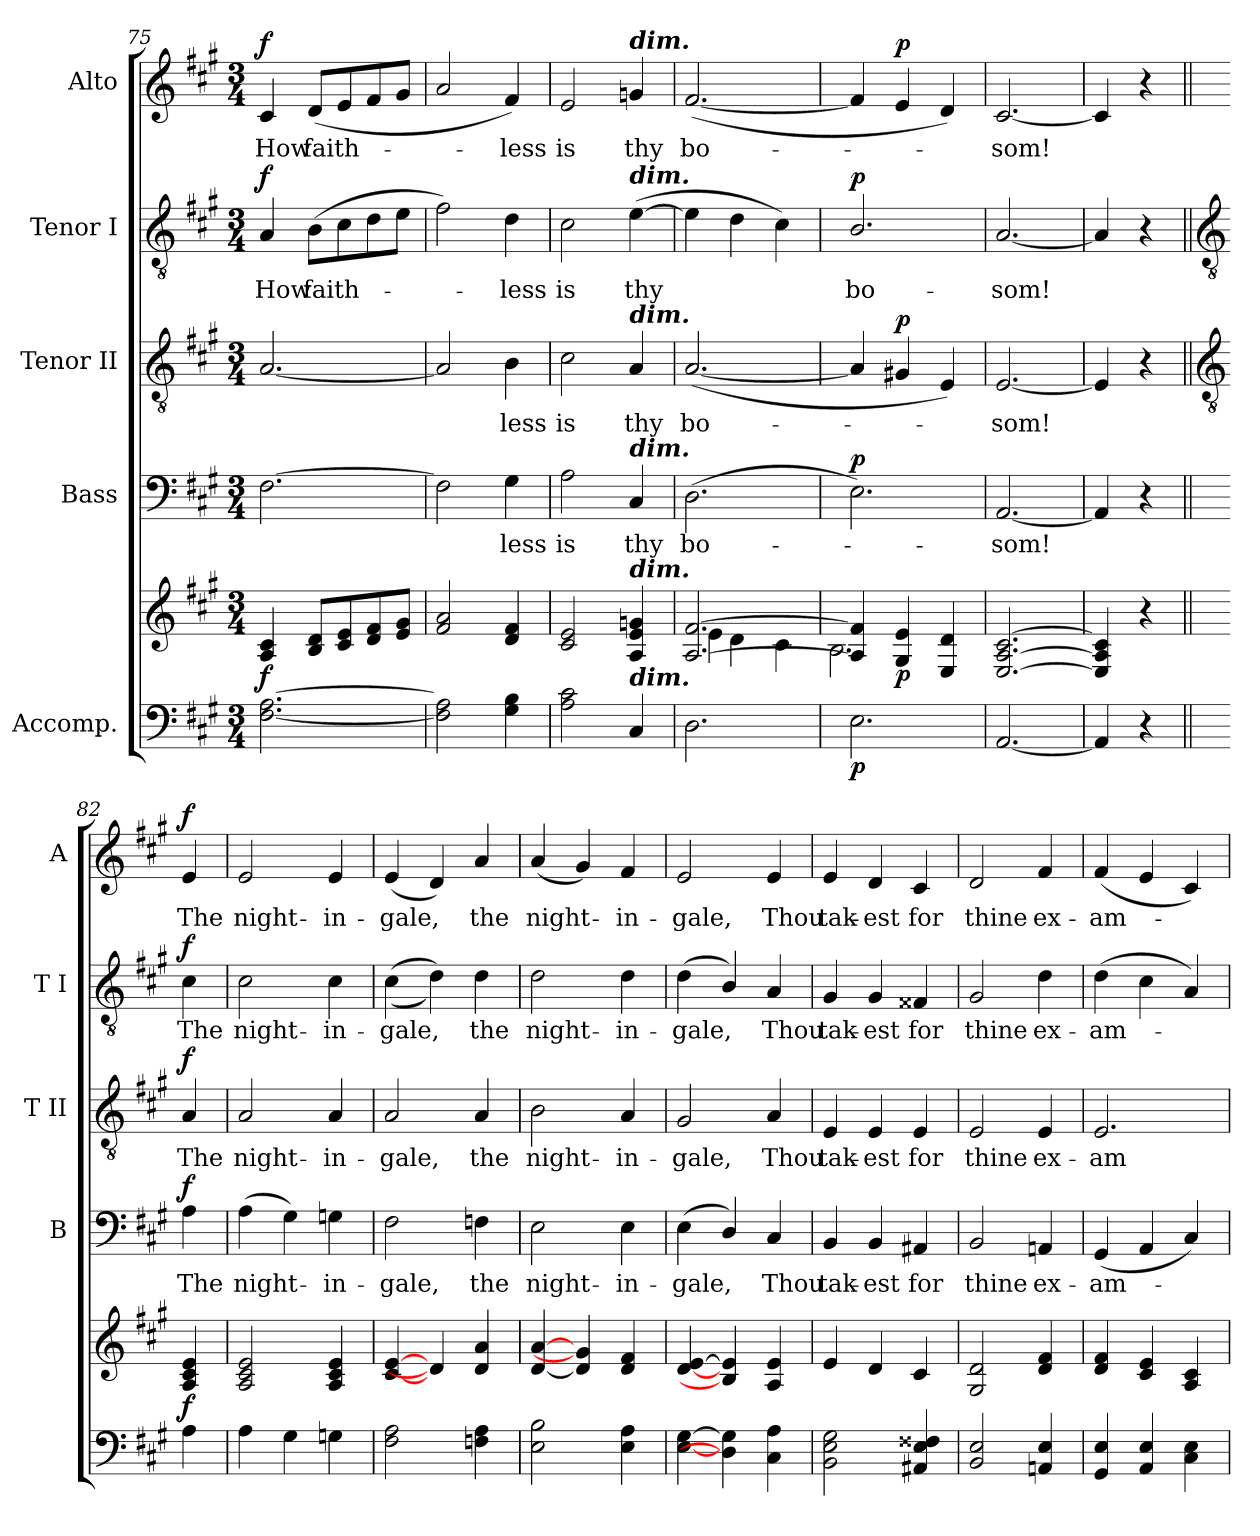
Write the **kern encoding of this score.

**kern	**kern	**dynam	**kern	**text	**dynam	**kern	**text	**dynam	**kern	**text	**dynam	**kern	**text	**dynam
*part5	*part5	*part5	*part4	*part4	*part4	*part3	*part3	*part3	*part2	*part2	*part2	*part1	*part1	*part1
*staff6	*staff5	*staff5/6	*staff4	*staff4	*staff4	*staff3	*staff3	*staff3	*staff2	*staff2	*staff2	*staff1	*staff1	*staff1
*I"Accomp.	*	*	*I"Bass	*	*	*I"Tenor II	*	*	*I"Tenor I	*	*	*I"Alto	*	*
*	*	*	*I'B	*	*	*I'T II	*	*	*I'T I	*	*	*I'A	*	*
!!LO:LB:g=z
*clefF4	*clefG2	*	*clefF4	*	*	*clefGv2	*	*	*clefGv2	*	*	*clefG2	*	*
*k[f#c#g#]	*k[f#c#g#]	*	*k[f#c#g#]	*	*	*k[f#c#g#]	*	*	*k[f#c#g#]	*	*	*k[f#c#g#]	*	*
*A:	*A:	*	*A:	*	*	*A:	*	*	*A:	*	*	*A:	*	*
*M3/4	*M3/4	*	*M3/4	*	*	*M3/4	*	*	*M3/4	*	*	*M3/4	*	*
=75	=75	=75	=75	=75	=75	=75	=75	=75	=75	=75	=75	=75	=75	=75
*	*^	*	*	*	*	*	*	*	*	*	*	*	*	*
!	!	!LO:N:vis=1	!LO:DY:b	!	!	!	!	!	!	!	!LO:LY:b	!LO:DY:b	!	!LO:LY:b	!LO:DY:b
[2.F# [2.A	4A 4c#	2.ryy	f	[2.F#	.	.	[2.A	.	.	4A	How	f	4c#	How	f
!	!	!	!	!	!	!	!	!	!	!	!LO:LY:b	!	!	!LO:LY:b	!
.	8B 8dL	.	.	.	.	.	.	.	.	(>8BL	faith-	.	(<8dL	faith-	.
.	8c# 8e	.	.	.	.	.	.	.	.	8c#	.	.	8e	.	.
.	8d 8f#	.	.	.	.	.	.	.	.	8d	.	.	8f#	.	.
.	8e 8g#J	.	.	.	.	.	.	.	.	8eJ	.	.	8g#J	.	.
=76	=76	=76	=76	=76	=76	=76	=76	=76	=76	=76	=76	=76	=76	=76	=76
!	!	!LO:N:vis=1	!	!	!	!	!	!	!	!	!	!	!	!	!
2F#] 2A]	2f# 2a	2.ryy	.	2F#]	.	.	2A]	.	.	2f#)	.	.	2a	.	.
!	!	!	!	!	!LO:LY:b	!	!	!LO:LY:b	!	!	!LO:LY:b	!	!	!LO:LY:b	!
4G# 4B	4d 4f#	.	.	4G#	less	.	4B	less	.	4d	less	.	4f#)	less	.
=77	=77	=77	=77	=77	=77	=77	=77	=77	=77	=77	=77	=77	=77	=77	=77
!	!	!LO:N:vis=1	!	!	!LO:LY:b	!	!	!LO:LY:b	!	!	!LO:LY:b	!	!	!LO:LY:b	!
2A 2c#	2c# 2e	2.ryy	.	2A	is	.	2c#	is	.	2c#	is	.	2e	is	.
!	!	!	!	!	!	!	!	!	!	!	!	!	!LO:TX:a:Bi:t=dim.	!	!
!	!	!	!	!	!	!	!	!	!	!LO:TX:a:Bi:t=dim.	!	!	!	!	!
!	!	!	!	!	!	!	!LO:TX:a:Bi:t=dim.	!	!	!	!	!	!	!	!
!	!	!	!	!LO:TX:a:Bi:t=dim.	!	!	!	!	!	!	!	!	!	!	!
!	!LO:TX:a:Bi:t=dim.	!	!	!	!	!	!	!	!	!	!	!	!	!	!
!LO:TX:a:Bi:t=dim.	!	!	!	!	!	!	!	!	!	!	!	!	!	!	!
!	!	!	!	!	!LO:LY:b	!	!	!LO:LY:b	!	!	!LO:LY:b	!	!	!LO:LY:b	!
4C#	4A 4e 4gn	.	.	4C#	thy	.	4A	thy	.	(>[4e	thy	.	4gn	thy	.
=78	=78	=78	=78	=78	=78	=78	=78	=78	=78	=78	=78	=78	=78	=78	=78
!	!	!	!	!	!LO:LY:b	!	!	!LO:LY:b	!	!	!	!	!	!LO:LY:b	!
2.D	[2.A/ [2.f#/	4e\	.	(>2.D	bo-	.	(<[2.A	bo-	.	4e]	.	.	(<[2.f#	bo-	.
.	.	4d\	.	.	.	.	.	.	.	4d	.	.	.	.	.
.	.	4c#\	.	.	.	.	.	.	.	4c#)	.	.	.	.	.
=79	=79	=79	=79	=79	=79	=79	=79	=79	=79	=79	=79	=79	=79	=79	=79
!	!	!	!LO:DY:b=2	!	!	!LO:DY:b	!	!	!	!	!LO:LY:b	!LO:DY:b	!	!	!
2.E	4A/] 4f#/]	2.B\	p	2.E)	.	p	4A]	.	.	2.B/	bo-	p	4f#]	.	.
!	!	!	!LO:DY:b	!	!	!	!	!	!LO:DY:b	!	!	!	!	!	!LO:DY:b
.	4G#/ 4e/	.	p	.	.	.	4G#X	.	p	.	.	.	4e	.	p
.	4E 4d	.	.	.	.	.	4E)	.	.	.	.	.	4d)	.	.
=80	=80	=80	=80	=80	=80	=80	=80	=80	=80	=80	=80	=80	=80	=80	=80
!	!	!LO:N:vis=1	!	!	!LO:LY:b	!	!	!LO:LY:b	!	!	!LO:LY:b	!	!	!LO:LY:b	!
[2.AA	[2.E [2.A [2.c#	2.ryy	.	[2.AA	som!	.	[2.E	som!	.	[2.A	-som!	.	[2.c#	som!	.
=81	=81	=81	=81	=81	=81	=81	=81	=81	=81	=81	=81	=81	=81	=81	=81
4AA]	4E] 4A] 4c#]	4ryy	.	4AA]	.	.	4E]	.	.	4A]	.	.	4c#]	.	.
4r	4r	4ryy	.	4r	.	.	4r	.	.	4r	.	.	4r	.	.
*	*v	*v	*	*	*	*	*	*	*	*	*	*	*	*	*
!!LO:LB:g=z
=82||	=82||	=82||	=82||	=82||	=82||	=82||	=82||	=82||	=82||	=82||	=82||	=82||	=82||	=82||
*	*	*	*	*	*	*clefGv2	*	*	*clefGv2	*	*	*	*	*
*	*^	*	*	*	*	*	*	*	*	*	*	*	*	*
!	!	!	!LO:DY:b	!	!LO:LY:b	!LO:DY:b	!	!LO:LY:b	!LO:DY:b	!	!LO:LY:b	!LO:DY:b	!	!LO:LY:b	!LO:DY:b
*	*v	*v	*	*	*	*	*	*	*	*	*	*	*	*	*
4A	4A 4c# 4e	f	4A	The	f	4A	The	f	4c#	The	f	4e	The	f
=83	=83	=83	=83	=83	=83	=83	=83	=83	=83	=83	=83	=83	=83	=83
!	!	!	!	!LO:LY:b	!	!	!LO:LY:b	!	!	!LO:LY:b	!	!	!LO:LY:b	!
4A	2A 2c# 2e	.	(>4A	night-	.	2A	night-	.	2c#	night-	.	2e	night-	.
4G#	.	.	4G#)	.	.	.	.	.	.	.	.	.	.	.
!	!	!	!	!LO:LY:b	!	!	!LO:LY:b	!	!	!LO:LY:b	!	!	!LO:LY:b	!
4Gn	4A 4c# 4e	.	4Gn	in-	.	4A	-in-	.	4c#	-in-	.	4e	-in-	.
=84	=84	=84	=84	=84	=84	=84	=84	=84	=84	=84	=84	=84	=84	=84
!	!	!	!	!LO:LY:b	!	!	!LO:LY:b	!	!	!LO:LY:b	!	!	!LO:LY:b	!
2F# 2A	[4c# [4e	.	2F#	-gale,	.	2A	-gale,	.	(>(>4c#	-gale,	.	(<4e	-gale,	.
.	4d]	.	.	.	.	.	.	.	4d))	.	.	4d)	.	.
!	!	!	!	!LO:LY:b	!	!	!LO:LY:b	!	!	!LO:LY:b	!	!	!LO:LY:b	!
4Fn 4A	4d 4a	.	4Fn	the	.	4A	the	.	4d	the	.	4a	the	.
=85	=85	=85	=85	=85	=85	=85	=85	=85	=85	=85	=85	=85	=85	=85
!	!	!	!	!LO:LY:b	!	!	!LO:LY:b	!	!	!LO:LY:b	!	!	!LO:LY:b	!
2E 2B	[4d [4a	.	2E	night-	.	2B	night-	.	2d	night-	.	(<4a	night-	.
.	4d] 4g#]	.	.	.	.	.	.	.	.	.	.	4g#)	.	.
!	!	!	!	!LO:LY:b	!	!	!LO:LY:b	!	!	!LO:LY:b	!	!	!LO:LY:b	!
4E 4A	4d 4f#	.	4E	-in-	.	4A	-in-	.	4d	-in-	.	4f#	in-	.
=86	=86	=86	=86	=86	=86	=86	=86	=86	=86	=86	=86	=86	=86	=86
!	!	!	!	!LO:LY:b	!	!	!LO:LY:b	!	!	!LO:LY:b	!	!	!LO:LY:b	!
[4E [4G#	[4d [4e	.	(<4E	-gale,	.	2G#	-gale,	.	(<4d	-gale,	.	2e	-gale,	.
4D] 4G#]	4B] 4e]	.	4D/)	.	.	.	.	.	4B/)	.	.	.	.	.
!	!	!	!	!LO:LY:b	!	!	!LO:LY:b	!	!	!LO:LY:b	!	!	!LO:LY:b	!
4C# 4A	4A 4e	.	4C#	Thou	.	4A	Thou	.	4A	Thou	.	4e	Thou	.
=87	=87	=87	=87	=87	=87	=87	=87	=87	=87	=87	=87	=87	=87	=87
!	!	!	!	!LO:LY:b	!	!	!LO:LY:b	!	!	!LO:LY:b	!	!	!LO:LY:b	!
2BB 2E 2G#	4e	.	4BB	tak-	.	4E	tak-	.	4G#	tak-	.	4e	tak-	.
!	!	!	!	!LO:LY:b	!	!	!LO:LY:b	!	!	!LO:LY:b	!	!	!LO:LY:b	!
.	4d	.	4BB	-est	.	4E	-est	.	4G#	-est	.	4d	-est	.
!	!	!	!	!LO:LY:b	!	!	!LO:LY:b	!	!	!LO:LY:b	!	!	!LO:LY:b	!
4AA#X 4E 4F##X	4c#	.	4AA#X	for	.	4E	for	.	4F##X	for	.	4c#	for	.
=88	=88	=88	=88	=88	=88	=88	=88	=88	=88	=88	=88	=88	=88	=88
!	!	!	!	!LO:LY:b	!	!	!LO:LY:b	!	!	!LO:LY:b	!	!	!LO:LY:b	!
2BB 2E	2G# 2d	.	2BB	thine	.	2E	thine	.	2G#	thine	.	2d	thine	.
!	!	!	!	!LO:LY:b	!	!	!LO:LY:b	!	!	!LO:LY:b	!	!	!LO:LY:b	!
4AAn 4E	4d 4f#	.	4AAn	ex-	.	4E	ex-	.	4d	ex-	.	4f#	ex-	.
=89	=89	=89	=89	=89	=89	=89	=89	=89	=89	=89	=89	=89	=89	=89
!	!	!	!	!LO:LY:b	!	!	!LO:LY:b	!	!	!LO:LY:b	!	!	!LO:LY:b	!
4GG# 4E	4d 4f#	.	(<4GG#	-am-	.	2.E	-am-	.	(>4d	-am-	.	(<4f#	-am-	.
4AA 4E	4c# 4e	.	4AA	.	.	.	.	.	4c#	.	.	4e	.	.
4C# 4E	4A 4c#	.	4C#)	.	.	.	.	.	4A)	.	.	4c#)	.	.
=	=	=	=	=	=	=	=	=	=	=	=	=	=	=
*-	*-	*-	*-	*-	*-	*-	*-	*-	*-	*-	*-	*-	*-	*-
